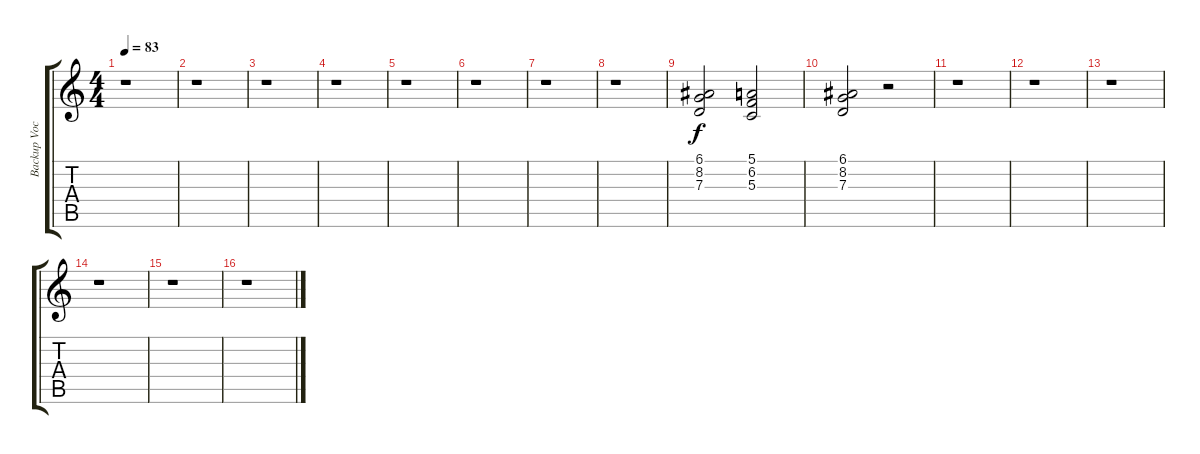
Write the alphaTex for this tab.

\track ("Backup Vocals 2" "Backup Voc") {instrument synthvoice}
\staff {score tabs}
\tuning (E4 B3 G3 D3 A2 E2) {hide}
\ts (4 4)
\tempo 83
\clef g2
\ks c
r.1{dy f} |
r.1 |
r.1 |
r.1 |
r.1 |
r.1 |
r.1 |
r.1 |
(6.1 8.2 7.3).2 (5.1 6.2 5.3).2 |
(6.1 8.2 7.3).2 r.2 |
r.1 |
r.1 |
r.1 |
r.1 |
r.1 |
r.1
